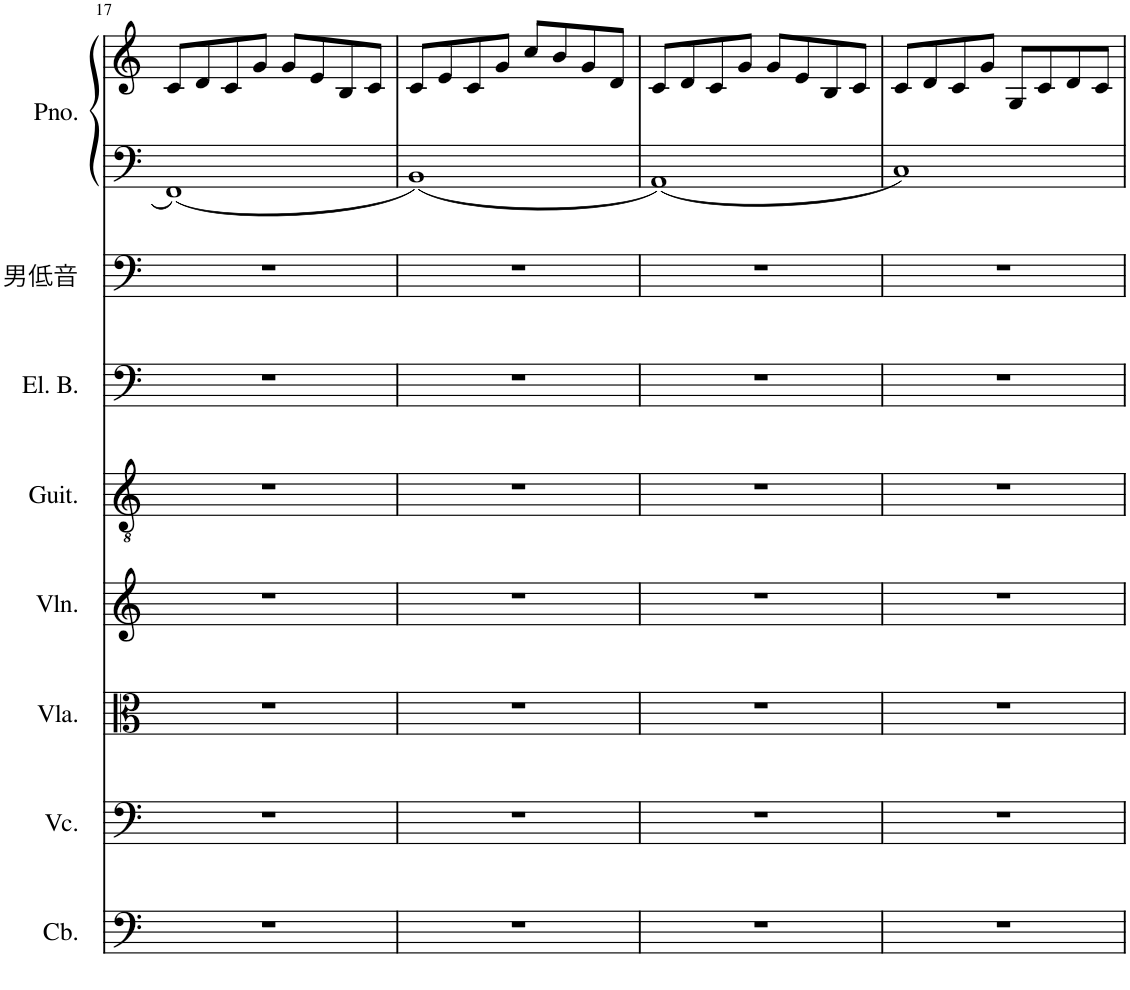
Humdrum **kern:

**kern	**kern	**kern	**kern	**kern	**kern	**kern	**kern	**kern
*part8	*part7	*part6	*part5	*part4	*part3	*part2	*part1	*part1
*staff9	*staff8	*staff7	*staff6	*staff5	*staff4	*staff3	*staff2	*staff1
*I"低音提琴	*I"大提琴	*I"中提琴	*I"小提琴	*I"原音吉他	*I"电贝斯	*I"原音贝斯	*I"钢琴	*
!!LO:PB:g=z
*clefF4	*clefF4	*clefC3	*clefG2	*clefGv2	*clefF4	*clefF4	*clefF4	*clefG2
*Trd7c12	*	*	*	*	*Trd7c12	*Trd7c12	*	*
*k[]	*k[]	*k[]	*k[]	*k[]	*k[]	*k[]	*k[]	*k[]
*M4/4	*M4/4	*M4/4	*M4/4	*M4/4	*M4/4	*M4/4	*M4/4	*M4/4
=17	=17	=17	=17	=17	=17	=17	=17	=17
1r	1r	1r	1r	1r	1r	1r	1FF	8c/L
.	.	.	.	.	.	.	.	8d/
.	.	.	.	.	.	.	.	8c/
.	.	.	.	.	.	.	.	8g/J
.	.	.	.	.	.	.	.	8g/L
.	.	.	.	.	.	.	.	8e/
.	.	.	.	.	.	.	.	8B/
.	.	.	.	.	.	.	.	8c/J
=18	=18	=18	=18	=18	=18	=18	=18	=18
1r	1r	1r	1r	1r	1r	1r	1BB	8c/L
.	.	.	.	.	.	.	.	8e/
.	.	.	.	.	.	.	.	8c/
.	.	.	.	.	.	.	.	8g/J
.	.	.	.	.	.	.	.	8cc/L
.	.	.	.	.	.	.	.	8b/
.	.	.	.	.	.	.	.	8g/
.	.	.	.	.	.	.	.	8d/J
=19	=19	=19	=19	=19	=19	=19	=19	=19
1r	1r	1r	1r	1r	1r	1r	1AA	8c/L
.	.	.	.	.	.	.	.	8d/
.	.	.	.	.	.	.	.	8c/
.	.	.	.	.	.	.	.	8g/J
.	.	.	.	.	.	.	.	8g/L
.	.	.	.	.	.	.	.	8e/
.	.	.	.	.	.	.	.	8B/
.	.	.	.	.	.	.	.	8c/J
=20	=20	=20	=20	=20	=20	=20	=20	=20
1r	1r	1r	1r	1r	1r	1r	1C	8c/L
.	.	.	.	.	.	.	.	8d/
.	.	.	.	.	.	.	.	8c/
.	.	.	.	.	.	.	.	8g/J
.	.	.	.	.	.	.	.	8G/L
.	.	.	.	.	.	.	.	8c/
.	.	.	.	.	.	.	.	8d/
.	.	.	.	.	.	.	.	8c/J
=	=	=	=	=	=	=	=	=
*-	*-	*-	*-	*-	*-	*-	*-	*-
